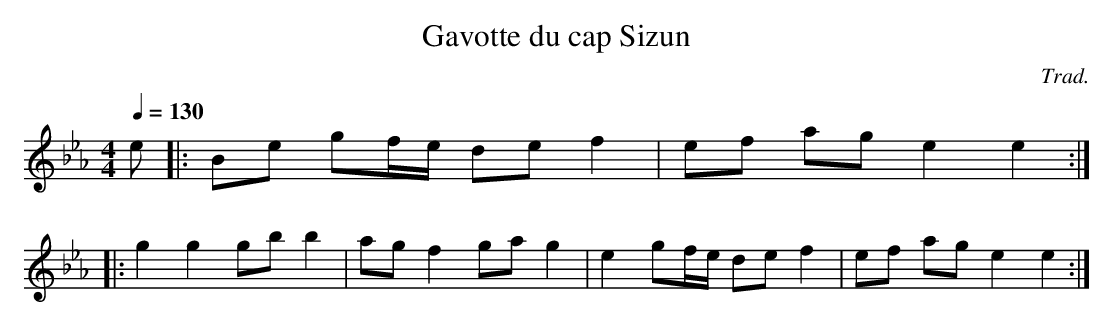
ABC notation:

X:1
T:Gavotte du cap Sizun
C:Trad.
M:4/4
L:1/8
Q:1/4=130
K:Ebmaj
e |: Be gf/e/ de f2 | ef ag e2 e2 ::
g2 g2 gb b2 | ag f2 ga g2 | e2 gf/e/ de f2 | ef ag e2 e2 :|
